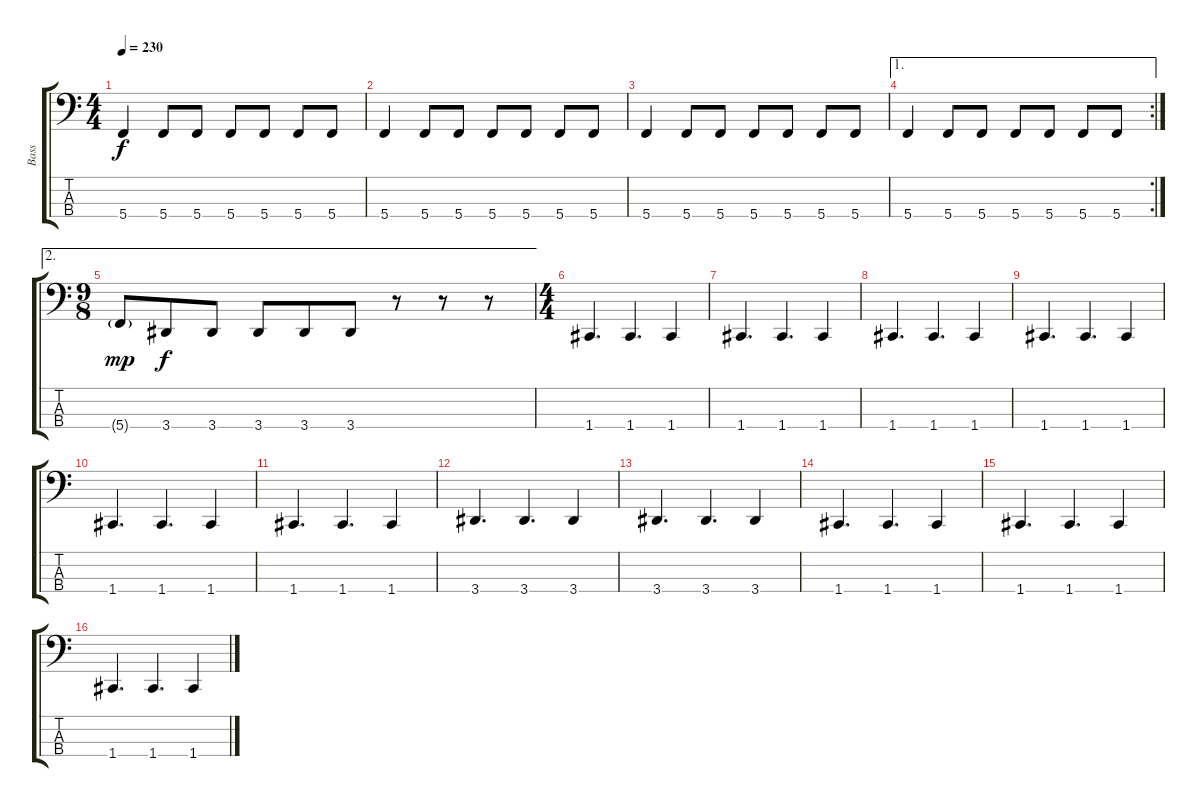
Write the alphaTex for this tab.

\track ("Bass" "Bass") {instrument electricbassfinger}
\staff {score tabs}
\tuning (F2 C2 G1 C1) {hide}
\ts (4 4)
\tempo 230
\clef f4
\ks c
5.4.4{dy f} 5.4.8 5.4.8 5.4.8 5.4.8 5.4.8 5.4.8 |
5.4.4 5.4.8 5.4.8 5.4.8 5.4.8 5.4.8 5.4.8 |
5.4.4 5.4.8 5.4.8 5.4.8 5.4.8 5.4.8 5.4.8 |
\ae 1
\rc 2
5.4.4 5.4.8 5.4.8 5.4.8 5.4.8 5.4.8 5.4.8 |
\ae 2
\ts (9 8)
5.4{g}.8{dy mp} 3.4.8{dy f} 3.4.8 3.4.8 3.4.8 3.4.8 r.8 r.8 r.8 |
\ts (4 4)
1.4.4{d} 1.4.4{d} 1.4.4 |
1.4.4{d} 1.4.4{d} 1.4.4 |
1.4.4{d} 1.4.4{d} 1.4.4 |
1.4.4{d} 1.4.4{d} 1.4.4 |
1.4.4{d} 1.4.4{d} 1.4.4 |
1.4.4{d} 1.4.4{d} 1.4.4 |
3.4.4{d} 3.4.4{d} 3.4.4 |
3.4.4{d} 3.4.4{d} 3.4.4 |
1.4.4{d} 1.4.4{d} 1.4.4 |
1.4.4{d} 1.4.4{d} 1.4.4 |
1.4.4{d} 1.4.4{d} 1.4.4
